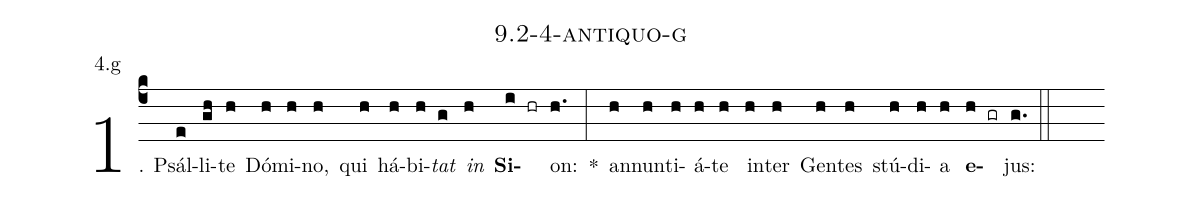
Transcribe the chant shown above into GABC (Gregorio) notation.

name: 9.2-4-antiquo-g;
annotation: 4.g;
%%
(c4)1. Psál(e)li(gh)te(h) Dó(h)mi(h)no,(h) qui(h) há(h)bi(h)<i>tat</i>(g) <i>in</i>(h) <b>Si</b>(i hr)on:(h.) *(:) an(h)nun(h)ti(h)á(h)te(h) in(h)ter(h) Gen(h)tes(h) stú(h)di(h)a(h) <b>e</b>(h gr)jus:(g.) (::)


%E(h) u(h) o(h) u(h) a(h) e.(g.) (::)
